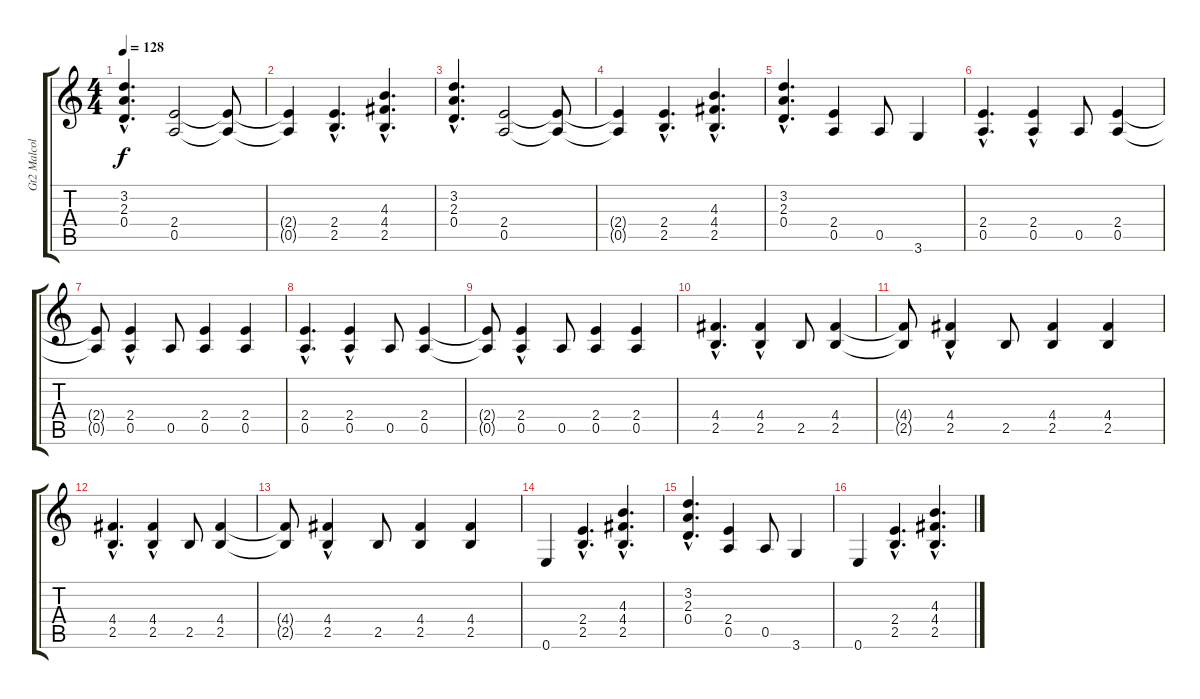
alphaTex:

\track ("Gt2 Malcolm" "Gt2 Malcol") {instrument overdrivenguitar}
\staff {score tabs}
\tuning (E4 B3 G3 D3 A2 E2) {hide}
\ts (4 4)
\tempo 128
\clef g2
\ks c
(3.2{hac} 2.3{hac} 0.4{hac}).4{d dy f} (2.4 0.5).2 (2.4{t} 0.5{t}).8 |
(2.4{t} 0.5{t}).4 (2.4{hac} 2.5{hac}).4{d} (4.3{hac} 4.4{hac} 2.5{hac}).4{d} |
(3.2{hac} 2.3{hac} 0.4{hac}).4{d} (2.4 0.5).2 (2.4{t} 0.5{t}).8 |
(2.4{t} 0.5{t}).4 (2.4{hac} 2.5{hac}).4{d} (4.3{hac} 4.4{hac} 2.5{hac}).4{d} |
(3.2{hac} 2.3{hac} 0.4{hac}).4{d} (2.4 0.5).4 0.5.8 3.6.4 |
(2.4{hac} 0.5{hac}).4{d} (2.4{hac} 0.5).4 0.5.8 (2.4 0.5).4 |
(2.4{t} 0.5{t}).8 (2.4{hac} 0.5).4 0.5.8 (2.4 0.5).4 (2.4 0.5).4 |
(2.4{hac} 0.5{hac}).4{d} (2.4{hac} 0.5).4 0.5.8 (2.4 0.5).4 |
(2.4{t} 0.5{t}).8 (2.4{hac} 0.5).4 0.5.8 (2.4 0.5).4 (2.4 0.5).4 |
(4.4{hac} 2.5{hac}).4{d} (4.4{hac} 2.5).4 2.5.8 (4.4 2.5).4 |
(4.4{t} 2.5{t}).8 (4.4{hac} 2.5).4 2.5.8 (4.4 2.5).4 (4.4 2.5).4 |
(4.4{hac} 2.5{hac}).4{d} (4.4{hac} 2.5).4 2.5.8 (4.4 2.5).4 |
(4.4{t} 2.5{t}).8 (4.4{hac} 2.5).4 2.5.8 (4.4 2.5).4 (4.4 2.5).4 |
0.6.4 (2.4{hac} 2.5{hac}).4{d} (4.3{hac} 4.4{hac} 2.5{hac}).4{d} |
(3.2{hac} 2.3{hac} 0.4{hac}).4{d} (2.4 0.5).4 0.5.8 3.6.4 |
0.6.4 (2.4{hac} 2.5{hac}).4{d} (4.3{hac} 4.4{hac} 2.5{hac}).4{d}
